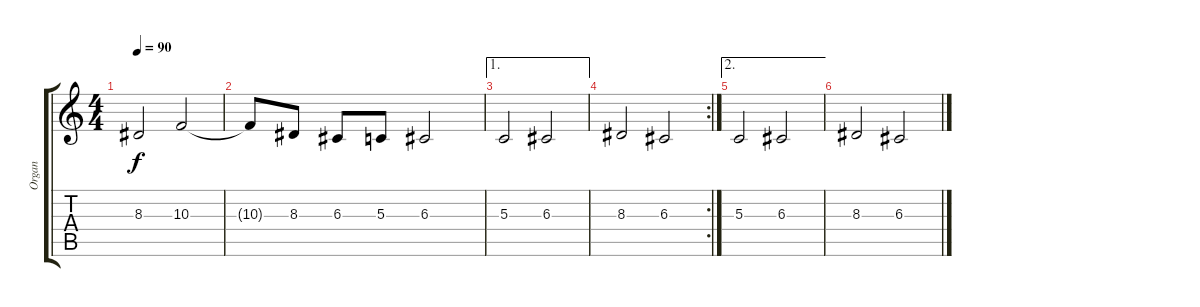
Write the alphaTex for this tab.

\track ("Organ" "Organ") {instrument drawbarorgan}
\staff {score tabs}
\tuning (E4 B3 G3 D3 A2 E2) {hide}
\ts (4 4)
\tempo 90
\clef g2
\ks c
8.3.2{dy f} 10.3.2 |
10.3{t}.8 8.3.8 6.3.8 5.3.8 6.3.2 |
\ae 1
5.3.2 6.3.2 |
\rc 2
8.3.2 6.3.2 |
\ae 2
5.3.2{volume 0} 6.3.2 |
8.3.2 6.3.2
